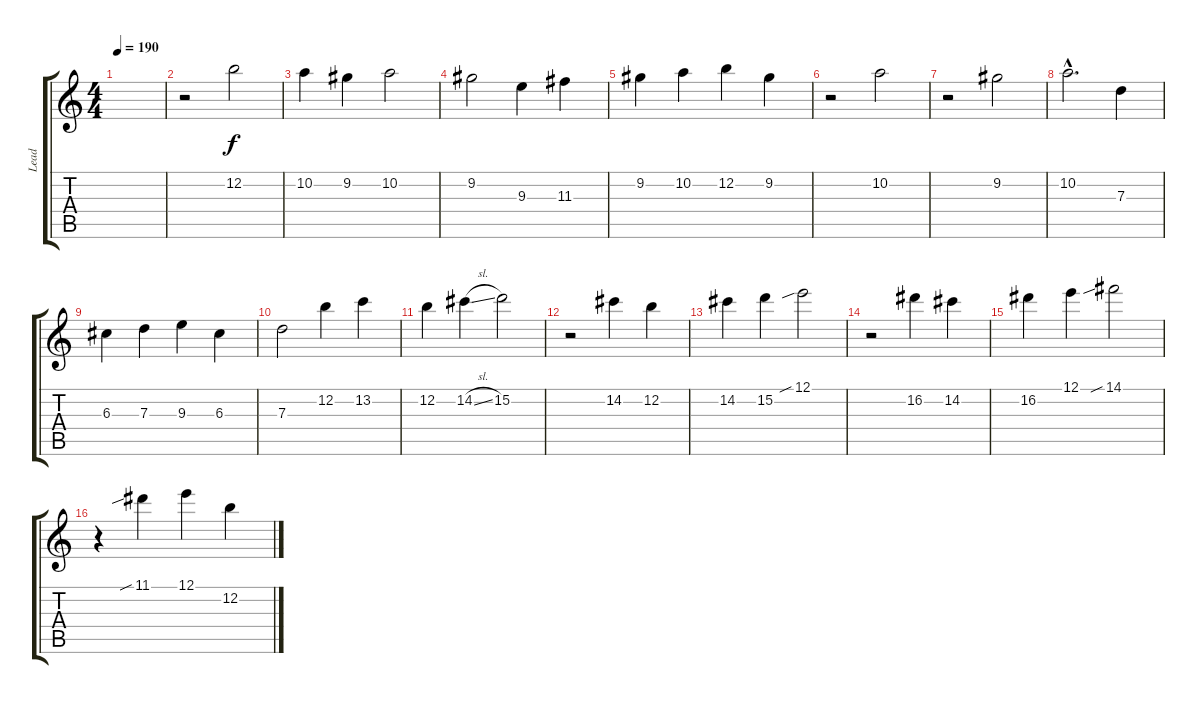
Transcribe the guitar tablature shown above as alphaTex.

\track ("Lead" "Lead") {instrument acousticguitarnylon}
\staff {score tabs}
\tuning (E4 B3 G3 D3 A2 E2) {hide}
\ts (4 4)
\tempo 190
\clef g2
\ks c
|
r.2 12.2.2 |
10.2.4 9.2.4 10.2.2 |
9.2.2 9.3.4 11.3.4 |
9.2.4 10.2.4 12.2.4 9.2.4 |
r.2 10.2.2 |
r.2 9.2.2 |
10.2{hac}.2{d} 7.3.4 |
6.3.4 7.3.4 9.3.4 6.3.4 |
7.3.2 12.2.4 13.2.4 |
12.2.4 14.2{sl}.4 15.2.2 |
r.2 14.2.4 12.2.4 |
14.2.4 15.2.4 12.1{sib}.2 |
r.2 16.2.4 14.2.4 |
16.2.4 12.1.4 14.1{sib}.2 |
r.4 11.1{sib}.4 12.1.4 12.2.4
